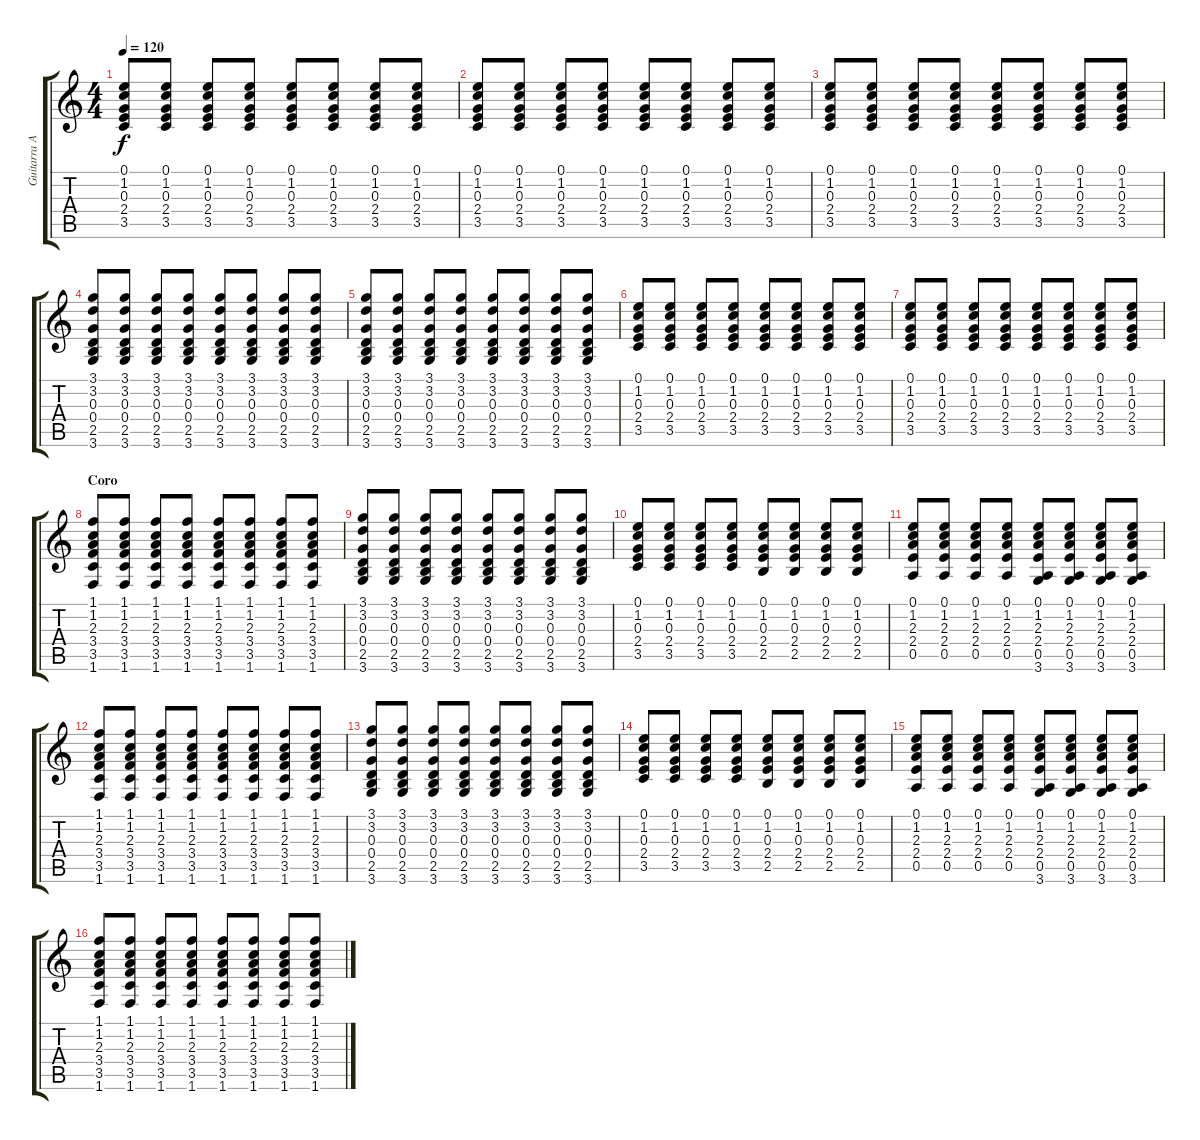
\track ("Guitarra Acústica" "Guitarra A") {instrument acousticguitarsteel}
\staff {score tabs}
\tuning (E4 B3 G3 D3 A2 E2) {hide}
\ts (4 4)
\tempo 120
\clef g2
\ks c
(0.1 1.2 0.3 2.4 3.5).8{dy f} (0.1 1.2 0.3 2.4 3.5).8 (0.1 1.2 0.3 2.4 3.5).8 (0.1 1.2 0.3 2.4 3.5).8 (0.1 1.2 0.3 2.4 3.5).8 (0.1 1.2 0.3 2.4 3.5).8 (0.1 1.2 0.3 2.4 3.5).8 (0.1 1.2 0.3 2.4 3.5).8 |
(0.1 1.2 0.3 2.4 3.5).8 (0.1 1.2 0.3 2.4 3.5).8 (0.1 1.2 0.3 2.4 3.5).8 (0.1 1.2 0.3 2.4 3.5).8 (0.1 1.2 0.3 2.4 3.5).8 (0.1 1.2 0.3 2.4 3.5).8 (0.1 1.2 0.3 2.4 3.5).8 (0.1 1.2 0.3 2.4 3.5).8 |
(0.1 1.2 0.3 2.4 3.5).8 (0.1 1.2 0.3 2.4 3.5).8 (0.1 1.2 0.3 2.4 3.5).8 (0.1 1.2 0.3 2.4 3.5).8 (0.1 1.2 0.3 2.4 3.5).8 (0.1 1.2 0.3 2.4 3.5).8 (0.1 1.2 0.3 2.4 3.5).8 (0.1 1.2 0.3 2.4 3.5).8 |
(3.1 3.2 0.3 0.4 2.5 3.6).8 (3.1 3.2 0.3 0.4 2.5 3.6).8 (3.1 3.2 0.3 0.4 2.5 3.6).8 (3.1 3.2 0.3 0.4 2.5 3.6).8 (3.1 3.2 0.3 0.4 2.5 3.6).8 (3.1 3.2 0.3 0.4 2.5 3.6).8 (3.1 3.2 0.3 0.4 2.5 3.6).8 (3.1 3.2 0.3 0.4 2.5 3.6).8 |
(3.1 3.2 0.3 0.4 2.5 3.6).8 (3.1 3.2 0.3 0.4 2.5 3.6).8 (3.1 3.2 0.3 0.4 2.5 3.6).8 (3.1 3.2 0.3 0.4 2.5 3.6).8 (3.1 3.2 0.3 0.4 2.5 3.6).8 (3.1 3.2 0.3 0.4 2.5 3.6).8 (3.1 3.2 0.3 0.4 2.5 3.6).8 (3.1 3.2 0.3 0.4 2.5 3.6).8 |
(0.1 1.2 0.3 2.4 3.5).8 (0.1 1.2 0.3 2.4 3.5).8 (0.1 1.2 0.3 2.4 3.5).8 (0.1 1.2 0.3 2.4 3.5).8 (0.1 1.2 0.3 2.4 3.5).8 (0.1 1.2 0.3 2.4 3.5).8 (0.1 1.2 0.3 2.4 3.5).8 (0.1 1.2 0.3 2.4 3.5).8 |
(0.1 1.2 0.3 2.4 3.5).8 (0.1 1.2 0.3 2.4 3.5).8 (0.1 1.2 0.3 2.4 3.5).8 (0.1 1.2 0.3 2.4 3.5).8 (0.1 1.2 0.3 2.4 3.5).8 (0.1 1.2 0.3 2.4 3.5).8 (0.1 1.2 0.3 2.4 3.5).8 (0.1 1.2 0.3 2.4 3.5).8 |
\section ("" "Coro")
(1.1 1.2 2.3 3.4 3.5 1.6).8 (1.1 1.2 2.3 3.4 3.5 1.6).8 (1.1 1.2 2.3 3.4 3.5 1.6).8 (1.1 1.2 2.3 3.4 3.5 1.6).8 (1.1 1.2 2.3 3.4 3.5 1.6).8 (1.1 1.2 2.3 3.4 3.5 1.6).8 (1.1 1.2 2.3 3.4 3.5 1.6).8 (1.1 1.2 2.3 3.4 3.5 1.6).8 |
(3.1 3.2 0.3 0.4 2.5 3.6).8 (3.1 3.2 0.3 0.4 2.5 3.6).8 (3.1 3.2 0.3 0.4 2.5 3.6).8 (3.1 3.2 0.3 0.4 2.5 3.6).8 (3.1 3.2 0.3 0.4 2.5 3.6).8 (3.1 3.2 0.3 0.4 2.5 3.6).8 (3.1 3.2 0.3 0.4 2.5 3.6).8 (3.1 3.2 0.3 0.4 2.5 3.6).8 |
(0.1 1.2 0.3 2.4 3.5).8 (0.1 1.2 0.3 2.4 3.5).8 (0.1 1.2 0.3 2.4 3.5).8 (0.1 1.2 0.3 2.4 3.5).8 (0.1 1.2 0.3 2.4 2.5).8 (0.1 1.2 0.3 2.4 2.5).8 (0.1 1.2 0.3 2.4 2.5).8 (0.1 1.2 0.3 2.4 2.5).8 |
(0.1 1.2 2.3 2.4 0.5).8 (0.1 1.2 2.3 2.4 0.5).8 (0.1 1.2 2.3 2.4 0.5).8 (0.1 1.2 2.3 2.4 0.5).8 (0.1 1.2 2.3 2.4 0.5 3.6).8 (0.1 1.2 2.3 2.4 0.5 3.6).8 (0.1 1.2 2.3 2.4 0.5 3.6).8 (0.1 1.2 2.3 2.4 0.5 3.6).8 |
(1.1 1.2 2.3 3.4 3.5 1.6).8 (1.1 1.2 2.3 3.4 3.5 1.6).8 (1.1 1.2 2.3 3.4 3.5 1.6).8 (1.1 1.2 2.3 3.4 3.5 1.6).8 (1.1 1.2 2.3 3.4 3.5 1.6).8 (1.1 1.2 2.3 3.4 3.5 1.6).8 (1.1 1.2 2.3 3.4 3.5 1.6).8 (1.1 1.2 2.3 3.4 3.5 1.6).8 |
(3.1 3.2 0.3 0.4 2.5 3.6).8 (3.1 3.2 0.3 0.4 2.5 3.6).8 (3.1 3.2 0.3 0.4 2.5 3.6).8 (3.1 3.2 0.3 0.4 2.5 3.6).8 (3.1 3.2 0.3 0.4 2.5 3.6).8 (3.1 3.2 0.3 0.4 2.5 3.6).8 (3.1 3.2 0.3 0.4 2.5 3.6).8 (3.1 3.2 0.3 0.4 2.5 3.6).8 |
(0.1 1.2 0.3 2.4 3.5).8 (0.1 1.2 0.3 2.4 3.5).8 (0.1 1.2 0.3 2.4 3.5).8 (0.1 1.2 0.3 2.4 3.5).8 (0.1 1.2 0.3 2.4 2.5).8 (0.1 1.2 0.3 2.4 2.5).8 (0.1 1.2 0.3 2.4 2.5).8 (0.1 1.2 0.3 2.4 2.5).8 |
(0.1 1.2 2.3 2.4 0.5).8 (0.1 1.2 2.3 2.4 0.5).8 (0.1 1.2 2.3 2.4 0.5).8 (0.1 1.2 2.3 2.4 0.5).8 (0.1 1.2 2.3 2.4 0.5 3.6).8 (0.1 1.2 2.3 2.4 0.5 3.6).8 (0.1 1.2 2.3 2.4 0.5 3.6).8 (0.1 1.2 2.3 2.4 0.5 3.6).8 |
(1.1 1.2 2.3 3.4 3.5 1.6).8 (1.1 1.2 2.3 3.4 3.5 1.6).8 (1.1 1.2 2.3 3.4 3.5 1.6).8 (1.1 1.2 2.3 3.4 3.5 1.6).8 (1.1 1.2 2.3 3.4 3.5 1.6).8 (1.1 1.2 2.3 3.4 3.5 1.6).8 (1.1 1.2 2.3 3.4 3.5 1.6).8 (1.1 1.2 2.3 3.4 3.5 1.6).8
